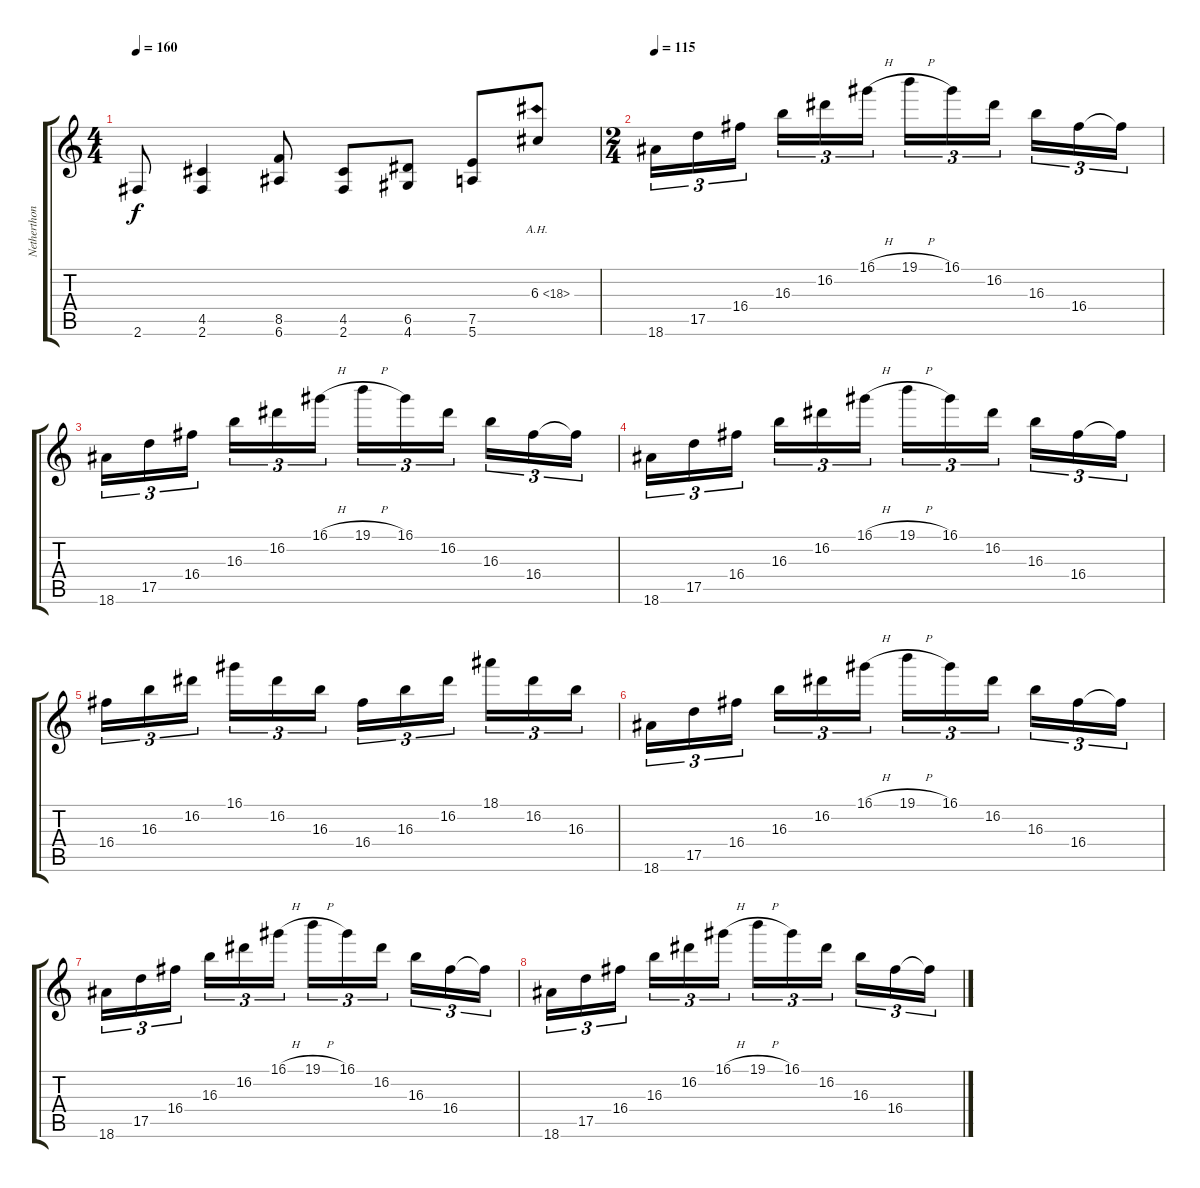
\track ("Netherthon (Bass)" "Netherthon") {instrument electricbasspick}
\staff {score tabs}
\tuning (E4 B3 G3 D3 A2 E2) {hide}
\ts (4 4)
\tempo 160
\clef g2
\ks c
2.6.8{dy f} (4.5 2.6).4 (8.5 6.6).8 (4.5 2.6).8 (6.5 4.6).8 (7.5 5.6).8 6.3{ah 12}.8 |
\ts (2 4)
\tempo 115
18.6.16{tu (3 2)} 17.5.16{tu (3 2)} 16.4.16{tu (3 2)} 16.3.16{tu (3 2)} 16.2.16{tu (3 2)} 16.1{h}.16{tu (3 2)} 19.1{h}.16{tu (3 2)} 16.1.16{tu (3 2)} 16.2.16{tu (3 2)} 16.3.16{tu (3 2)} 16.4.16{tu (3 2)} 16.4{t}.16{tu (3 2)} |
18.6.16{tu (3 2)} 17.5.16{tu (3 2)} 16.4.16{tu (3 2)} 16.3.16{tu (3 2)} 16.2.16{tu (3 2)} 16.1{h}.16{tu (3 2)} 19.1{h}.16{tu (3 2)} 16.1.16{tu (3 2)} 16.2.16{tu (3 2)} 16.3.16{tu (3 2)} 16.4.16{tu (3 2)} 16.4{t}.16{tu (3 2)} |
18.6.16{tu (3 2)} 17.5.16{tu (3 2)} 16.4.16{tu (3 2)} 16.3.16{tu (3 2)} 16.2.16{tu (3 2)} 16.1{h}.16{tu (3 2)} 19.1{h}.16{tu (3 2)} 16.1.16{tu (3 2)} 16.2.16{tu (3 2)} 16.3.16{tu (3 2)} 16.4.16{tu (3 2)} 16.4{t}.16{tu (3 2)} |
16.4.16{tu (3 2)} 16.3.16{tu (3 2)} 16.2.16{tu (3 2)} 16.1.16{tu (3 2)} 16.2.16{tu (3 2)} 16.3.16{tu (3 2)} 16.4.16{tu (3 2)} 16.3.16{tu (3 2)} 16.2.16{tu (3 2)} 18.1.16{tu (3 2)} 16.2.16{tu (3 2)} 16.3.16{tu (3 2)} |
18.6.16{tu (3 2)} 17.5.16{tu (3 2)} 16.4.16{tu (3 2)} 16.3.16{tu (3 2)} 16.2.16{tu (3 2)} 16.1{h}.16{tu (3 2)} 19.1{h}.16{tu (3 2)} 16.1.16{tu (3 2)} 16.2.16{tu (3 2)} 16.3.16{tu (3 2)} 16.4.16{tu (3 2)} 16.4{t}.16{tu (3 2)} |
18.6.16{tu (3 2)} 17.5.16{tu (3 2)} 16.4.16{tu (3 2)} 16.3.16{tu (3 2)} 16.2.16{tu (3 2)} 16.1{h}.16{tu (3 2)} 19.1{h}.16{tu (3 2)} 16.1.16{tu (3 2)} 16.2.16{tu (3 2)} 16.3.16{tu (3 2)} 16.4.16{tu (3 2)} 16.4{t}.16{tu (3 2)} |
18.6.16{tu (3 2)} 17.5.16{tu (3 2)} 16.4.16{tu (3 2)} 16.3.16{tu (3 2)} 16.2.16{tu (3 2)} 16.1{h}.16{tu (3 2)} 19.1{h}.16{tu (3 2)} 16.1.16{tu (3 2)} 16.2.16{tu (3 2)} 16.3.16{tu (3 2)} 16.4.16{tu (3 2)} 16.4{t}.16{tu (3 2)}
